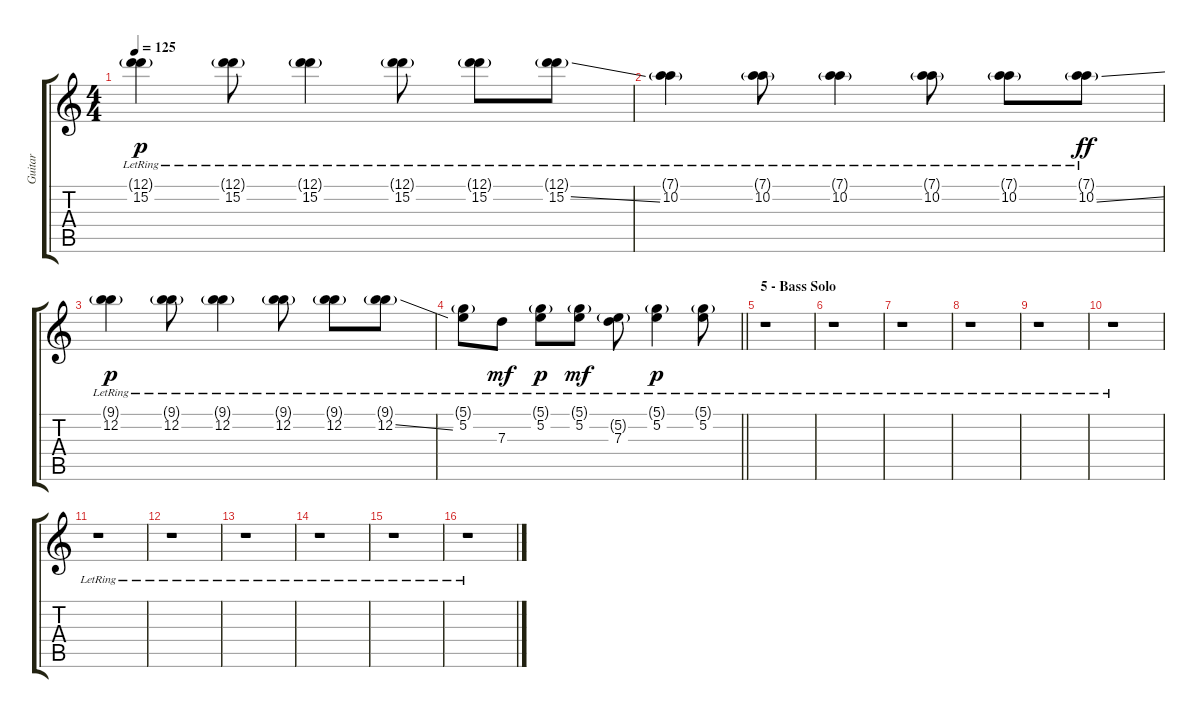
\track ("Guitar" "Guitar") {instrument electricguitarjazz}
\staff {score tabs}
\tuning (D4 B3 G3 D3 A2 D2) {hide}
\ts (4 4)
\tempo 125
\clef g2
\ks c
(12.1{g lr} 15.2{lr}).4{dy p} (12.1{g lr} 15.2{lr}).8 (12.1{g lr} 15.2{lr}).4 (12.1{g lr} 15.2{lr}).8 (12.1{g lr} 15.2{lr}).8 (12.1{g lr} 15.2{ss lr}).8 |
(7.1{g lr} 10.2{lr}).4 (7.1{g lr} 10.2{lr}).8 (7.1{g lr} 10.2{lr}).4 (7.1{g lr} 10.2{lr}).8 (7.1{g lr} 10.2{lr}).8 (7.1{g lr} 10.2{ss lr}).8{dy ff} |
(9.1{g lr} 12.2{lr}).4{dy p} (9.1{g lr} 12.2{lr}).8 (9.1{g lr} 12.2{lr}).4 (9.1{g lr} 12.2{lr}).8 (9.1{g lr} 12.2{lr}).8 (9.1{g lr} 12.2{ss lr}).8 |
\barLineRight lightlight
(5.1{g} 5.2{lr}).8 7.3{lr}.8{dy mf} (5.1{g lr} 5.2{lr}).8{dy p} (5.1{g lr} 5.2{lr}).8{dy mf} (5.2{g lr} 7.3{lr}).8 (5.1{g lr} 5.2{lr}).4{dy p} (5.1{g lr} 5.2{lr}).8 |
\section ("" "5 - Bass Solo")
r.1 |
r.1 |
r.1 |
r.1 |
r.1 |
r.1 |
r.1 |
r.1 |
r.1 |
r.1 |
r.1 |
r.1
